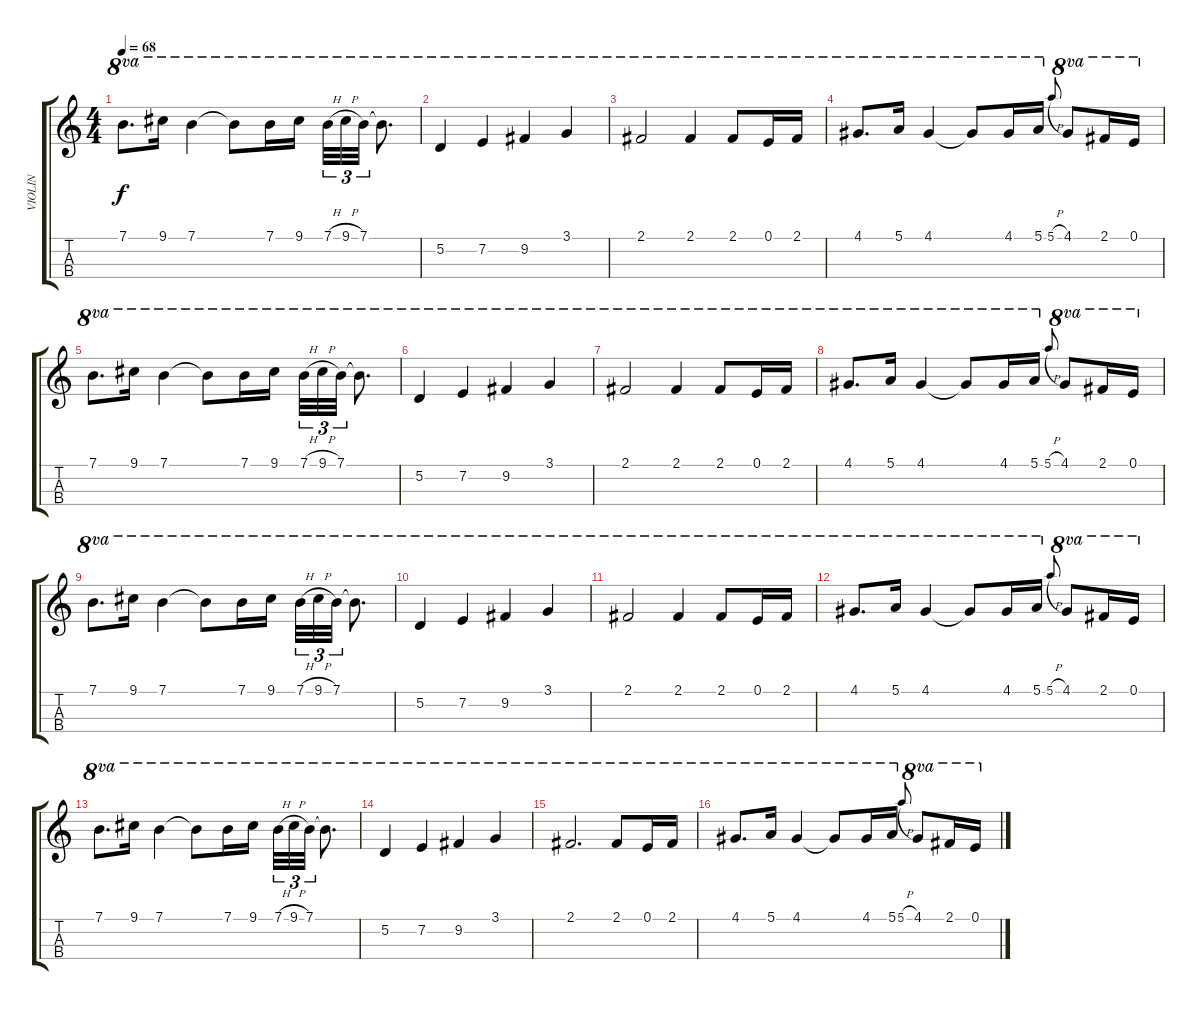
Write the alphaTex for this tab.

\track ("VIOLIN" "VIOLIN") {instrument violin}
\staff {score tabs}
\tuning (E5 A4 D4 G3) {hide}
\ts (4 4)
\tempo 68
\clef g2
\ks c
7.1.8{d ot 8va dy f} 9.1.16{ot 8va} 7.1.4{ot 8va} 7.1{t}.8{ot 8va} 7.1.16{ot 8va} 9.1.16{ot 8va} 7.1{h}.32{tu (3 2) ot 8va} 9.1{h}.32{tu (3 2) ot 8va} 7.1.32{tu (3 2) ot 8va} 7.1{t}.8{d ot 8va} |
5.2.4{ot 8va} 7.2.4{ot 8va} 9.2.4{ot 8va} 3.1.4{ot 8va} |
2.1.2{ot 8va} 2.1.4{ot 8va} 2.1.8{ot 8va} 0.1.16{ot 8va} 2.1.16{ot 8va} |
4.1.8{d ot 8va} 5.1.16{ot 8va} 4.1.4{ot 8va} 4.1{t}.8{ot 8va} 4.1.16{ot 8va} 5.1.16{ot 8va} 5.1{h}.8{gr onbeat} 4.1.8{ot 8va} 2.1.16{ot 8va} 0.1.16{ot 8va} |
7.1.8{d ot 8va} 9.1.16{ot 8va} 7.1.4{ot 8va} 7.1{t}.8{ot 8va} 7.1.16{ot 8va} 9.1.16{ot 8va} 7.1{h}.32{tu (3 2) ot 8va} 9.1{h}.32{tu (3 2) ot 8va} 7.1.32{tu (3 2) ot 8va} 7.1{t}.8{d ot 8va} |
5.2.4{ot 8va} 7.2.4{ot 8va} 9.2.4{ot 8va} 3.1.4{ot 8va} |
2.1.2{ot 8va} 2.1.4{ot 8va} 2.1.8{ot 8va} 0.1.16{ot 8va} 2.1.16{ot 8va} |
4.1.8{d ot 8va} 5.1.16{ot 8va} 4.1.4{ot 8va} 4.1{t}.8{ot 8va} 4.1.16{ot 8va} 5.1.16{ot 8va} 5.1{h}.8{gr onbeat} 4.1.8{ot 8va} 2.1.16{ot 8va} 0.1.16{ot 8va} |
7.1.8{d ot 8va} 9.1.16{ot 8va} 7.1.4{ot 8va} 7.1{t}.8{ot 8va} 7.1.16{ot 8va} 9.1.16{ot 8va} 7.1{h}.32{tu (3 2) ot 8va} 9.1{h}.32{tu (3 2) ot 8va} 7.1.32{tu (3 2) ot 8va} 7.1{t}.8{d ot 8va} |
5.2.4{ot 8va} 7.2.4{ot 8va} 9.2.4{ot 8va} 3.1.4{ot 8va} |
2.1.2{ot 8va} 2.1.4{ot 8va} 2.1.8{ot 8va} 0.1.16{ot 8va} 2.1.16{ot 8va} |
4.1.8{d ot 8va} 5.1.16{ot 8va} 4.1.4{ot 8va} 4.1{t}.8{ot 8va} 4.1.16{ot 8va} 5.1.16{ot 8va} 5.1{h}.8{gr onbeat} 4.1.8{ot 8va} 2.1.16{ot 8va} 0.1.16{ot 8va} |
7.1.8{d ot 8va} 9.1.16{ot 8va} 7.1.4{ot 8va} 7.1{t}.8{ot 8va} 7.1.16{ot 8va} 9.1.16{ot 8va} 7.1{h}.32{tu (3 2) ot 8va} 9.1{h}.32{tu (3 2) ot 8va} 7.1.32{tu (3 2) ot 8va} 7.1{t}.8{d ot 8va} |
5.2.4{ot 8va} 7.2.4{ot 8va} 9.2.4{ot 8va} 3.1.4{ot 8va} |
2.1.2{d ot 8va} 2.1.8{ot 8va} 0.1.16{ot 8va} 2.1.16{ot 8va} |
4.1.8{d ot 8va} 5.1.16{ot 8va} 4.1.4{ot 8va} 4.1{t}.8{ot 8va} 4.1.16{ot 8va} 5.1.16{ot 8va} 5.1{h}.8{gr onbeat} 4.1.8{ot 8va} 2.1.16{ot 8va} 0.1.16{ot 8va}
